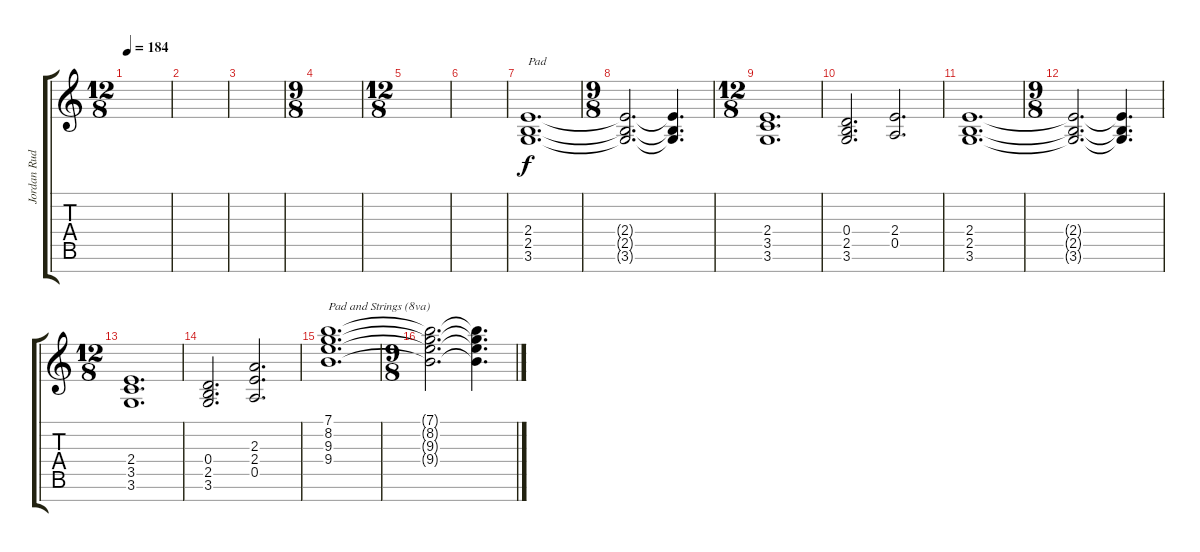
\track ("Jordan Rudess - Right Hand" "Jordan Rud") {instrument lead3calliope}
\staff {score tabs}
\tuning (E5 B4 G4 D4 A3 E3 B2) {hide}
\ts (12 8)
\tempo 184
\clef g2
\ks c
|
|
|
\ts (9 8)
|
\ts (12 8)
|
|
(2.4 2.5 3.6).1{d txt "Pad" volume 10 instrument pad8sweep} |
\ts (9 8)
(2.4{t} 2.5{t} 3.6{t}).2{d} (2.4{t} 2.5{t} 3.6{t}).4{d} |
\ts (12 8)
(2.4 3.5 3.6).1{d} |
(0.4 2.5 3.6).2{d} (2.4 0.5).2{d} |
(2.4 2.5 3.6).1{d} |
\ts (9 8)
(2.4{t} 2.5{t} 3.6{t}).2{d} (2.4{t} 2.5{t} 3.6{t}).4{d} |
\ts (12 8)
(2.4 3.5 3.6).1{d} |
(0.4 2.5 3.6).2{d} (2.3 2.4 0.5).2{d} |
(7.1 8.2 9.3 9.4).1{d txt "Pad and Strings (8va)" volume 13 instrument stringensemble1} |
\ts (9 8)
(7.1{t} 8.2{t} 9.3{t} 9.4{t}).2{d volume 12} (7.1{t} 8.2{t} 9.3{t} 9.4{t}).4{d}
